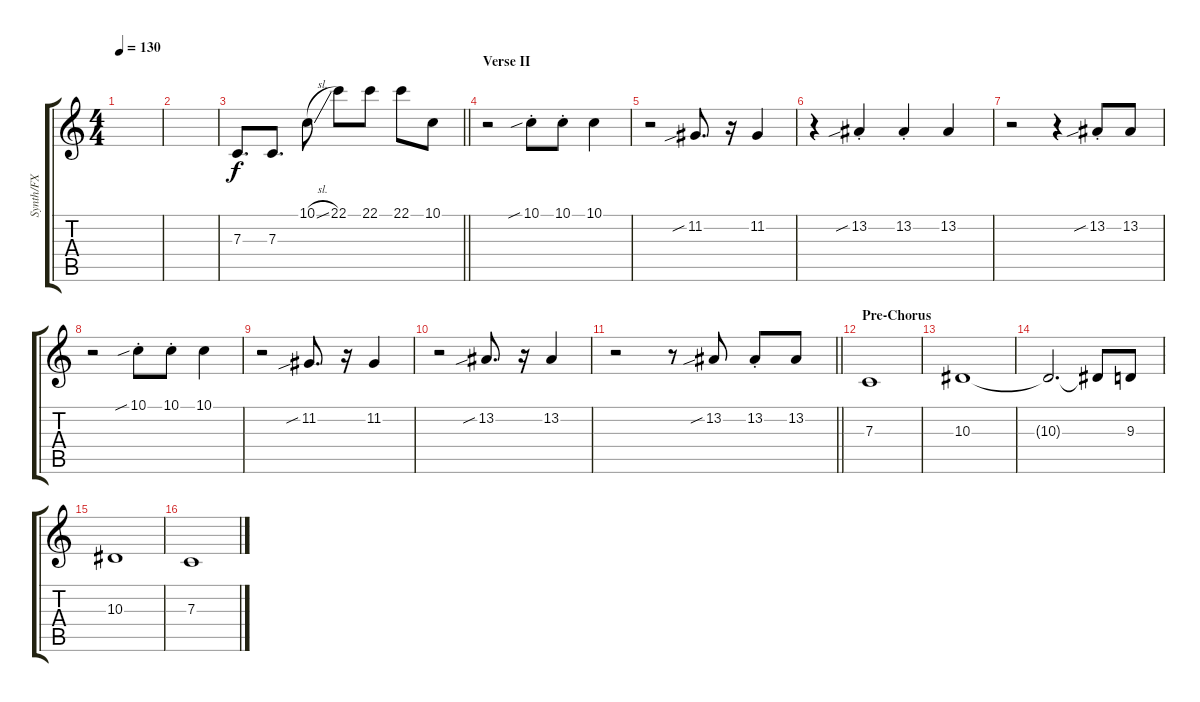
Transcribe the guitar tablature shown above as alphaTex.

\track ("Synth/FX" "Synth/FX") {instrument vibraphone}
\staff {score tabs}
\tuning (D4 A3 F3 C3 G2 C2) {hide}
\ts (4 4)
\tempo 130
\clef g2
\ks c
|
|
\barLineRight lightlight
7.3.8{d} 7.3.8{d} 10.1{sl}.8 22.1.8 22.1.8 22.1.8 10.1.8 |
\section ("" "Verse II")
r.2 10.1{sib st}.8 10.1{st}.8 10.1.4 |
r.2 11.2{sib}.8{d} r.16 11.2.4 |
r.4 13.2{sib st}.4 13.2{st}.4 13.2.4 |
r.2 r.4 13.2{sib st}.8 13.2.8 |
r.2 10.1{sib st}.8 10.1{st}.8 10.1.4 |
r.2 11.2{sib}.8{d} r.16 11.2.4 |
r.2 13.2{sib}.8{d} r.16 13.2.4 |
\barLineRight lightlight
r.2 r.8 13.2{sib}.8 13.2{st}.8 13.2.8 |
\section ("" "Pre-Chorus")
7.3.1{volume 8 instrument lead1square} |
10.3.1 |
10.3{t}.2{d} 10.3{t}.8 9.3.8 |
10.3.1 |
7.3.1
